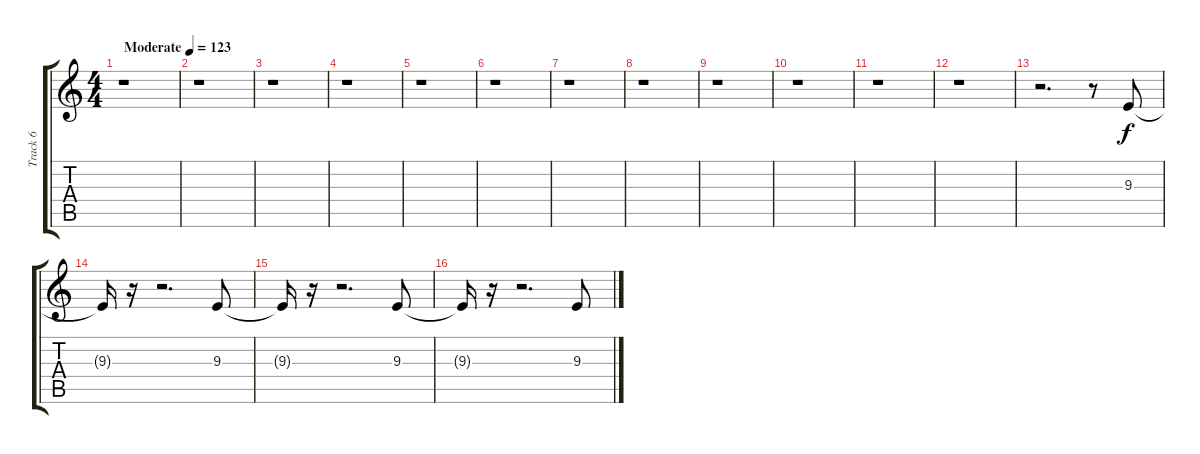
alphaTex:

\track ("Track 6" "Track 6") {instrument birdtweet}
\staff {score tabs}
\tuning (E4 B3 G3 D3 A2 E2) {hide}
\ts (4 4)
\tempo (123 "Moderate")
\clef g2
\ks c
r.1{dy f instrument birdtweet} |
r.1 |
r.1 |
r.1 |
r.1 |
r.1 |
r.1 |
r.1 |
r.1 |
r.1 |
r.1 |
r.1 |
r.2{d} r.8 9.3.8 |
9.3{t}.16 r.16 r.2{d} 9.3.8 |
9.3{t}.16 r.16 r.2{d} 9.3.8 |
9.3{t}.16 r.16 r.2{d} 9.3.8
